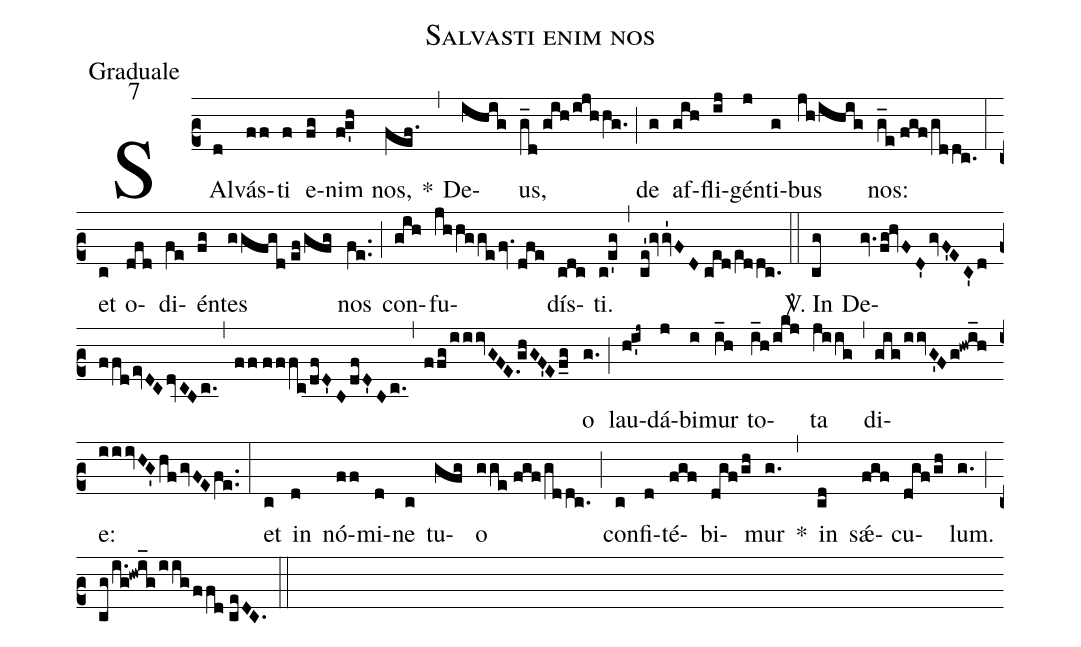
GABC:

name: Salvasti enim nos;
office-part: Graduale;
mode: 7;
%%
(c2) SAl(d)vás(ff)ti(f) e(fg)nim(fg'h) nos,(fef.) *(,) De(ihig)us,(g_d//gih/ijhhg.) (;) de(g) af(gih)fli(ij)gén(j)ti(g)bus(jh/ihig) nos:(g_e//fgf/gddc.) (:)
et(c) o(dfd)di(fe)én(fg)tes(ggfgd//ef/gfg) nos(fe..) (;) con(gih)fu(jhhggefv.dfe)dís(cdc)ti.(c!e'g) (,) (ce'!gvgv'1FD//ced/e[ll:1]ddc.) (::)
<sp>V/</sp>. In(cg) De(gv.fg!hvFD'gvF'EC'd//ffdevDCdv[ll:1]/CBc.)(,)(ff//fffc/dfD'BdfD'Bc.)(,)(ffg/iiivGFE./[-0.5]ghGF'Ef_g)o(g.) (;) lau(hi'j~)dá(j)bi(i)mur(i_h) to(i_h/ikj)ta(jiig) (,) di(gig/iivG'Fg!hwi_h)e:(iiivHG'hfgvFEfe..) (:)
et(c) in(d) nó(ff)mi(d)ne(c) tu(gfg)o(gge//fgf/gddc.) (;) con(c)fi(d)té(fgf)bi(dgf/gh)mur(g.) *(,) in(cd) sǽ(fgf)cu(dgf/gh)lum.(g.) (;) (cg/i.g!hwi_g/iigffd//ceDC.) (::)
